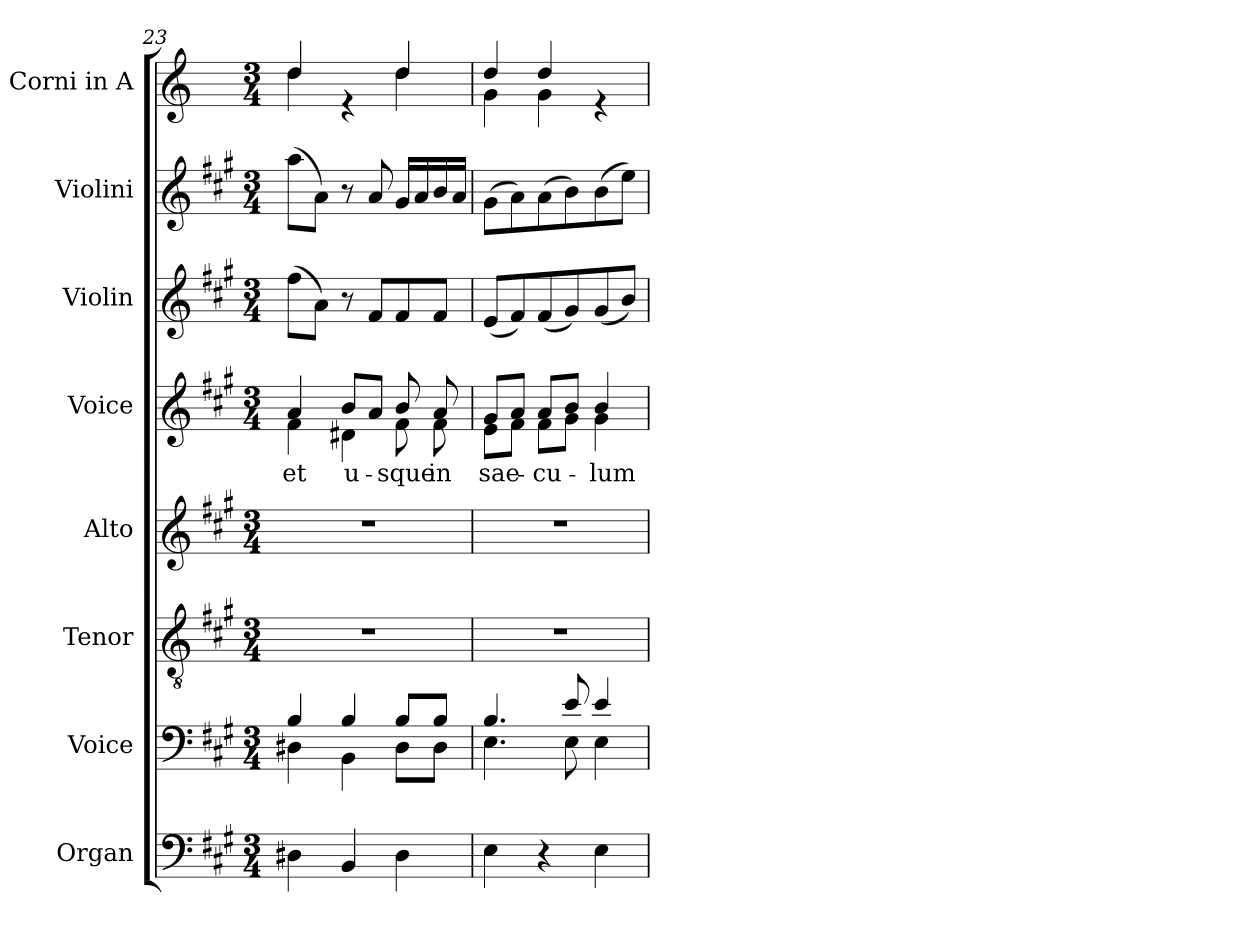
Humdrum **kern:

**kern	**kern	**kern	**kern	**kern	**text	**kern	**kern	**kern
*part8	*part7	*part6	*part5	*part4	*part4	*part3	*part2	*part1
*staff8	*staff7	*staff6	*staff5	*staff4	*staff4	*staff3	*staff2	*staff1
*I"Organ	*I"Voice	*I"Tenor	*I"Alto	*I"Voice	*	*I"Violin	*I"Violini	*I"Corni in A
*	*	*	*	*	*	*I'Vln	*I'Vln	*
*clefF4	*clefF4	*clefGv2	*clefG2	*clefG2	*	*clefG2	*clefG2	*clefG2
*	*	*	*	*	*	*	*	*ITrd2c3
*k[f#c#g#]	*k[f#c#g#]	*k[f#c#g#]	*k[f#c#g#]	*k[f#c#g#]	*	*k[f#c#g#]	*k[f#c#g#]	*k[f#c#g#]
*M3/4	*M3/4	*M3/4	*M3/4	*M3/4	*	*M3/4	*M3/4	*M3/4
=23	=23	=23	=23	=23	=23	=23	=23	=23
*	*^	*	*	*	*	*	*	*
!	!	!	!	!	!	!LO:LY:b	!	!	!
*	*	*	*	*	*^	*	*	*	*^
4D#X\	4B/	4D#X\	2.r	2.r	4a/	4f#\	et	(8ff#\L	(8aa\L	4b/	4b\
.	.	.	.	.	.	.	.	8a\J)	8a\J)	.	.
!	!	!	!	!	!	!	!LO:LY:b	!	!	!	!
4BB/	4B/	4BB\	.	.	8b/L	4d#X\	u-	8r	8r	4re	4ryy
.	.	.	.	.	8a/J	.	.	8f#/L	8a/	.	.
!	!	!	!	!	!	!	!LO:LY:b	!	!	!	!
4D#\	8B/L	8D#\L	.	.	8b/	8f#\	-sque	8f#/	16g#/LL	4b/	4b\
.	.	.	.	.	.	.	.	.	16a/	.	.
!	!	!	!	!	!	!	!LO:LY:b	!	!	!	!
.	8B/J	8D#\J	.	.	8a/	8f#\	in	8f#/J	16b/	.	.
.	.	.	.	.	.	.	.	.	16a/JJ	.	.
=24	=24	=24	=24	=24	=24	=24	=24	=24	=24	=24	=24
!	!	!	!	!	!	!	!LO:LY:b	!	!	!	!
4E\	4.B/	4.E\	2.r	2.r	8g#/L	8e\L	sae-	(8e/L	(8g#\L	4b/	4e\
.	.	.	.	.	8a/J	8f#\J	.	8f#/)	8a\)	.	.
!	!	!	!	!	!	!	!LO:LY:b	!	!	!	!
4r	.	.	.	.	8a/L	8f#\L	-cu-	(8f#/	(8a\	4b/	4e\
.	8e/	8E\	.	.	8b/J	8g#\J	.	8g#/)	8b\)	.	.
!	!	!	!	!	!	!	!LO:LY:b	!	!	!	!
4E\	4e/	4E\	.	.	4b/	4g#\	-lum	(8g#/	(8b\	4re	4ryy
.	.	.	.	.	.	.	.	8b/J)	8ee\J)	.	.
*	*v	*v	*	*	*v	*v	*	*	*	*v	*v
=	=	=	=	=	=	=	=	=
*-	*-	*-	*-	*-	*-	*-	*-	*-
